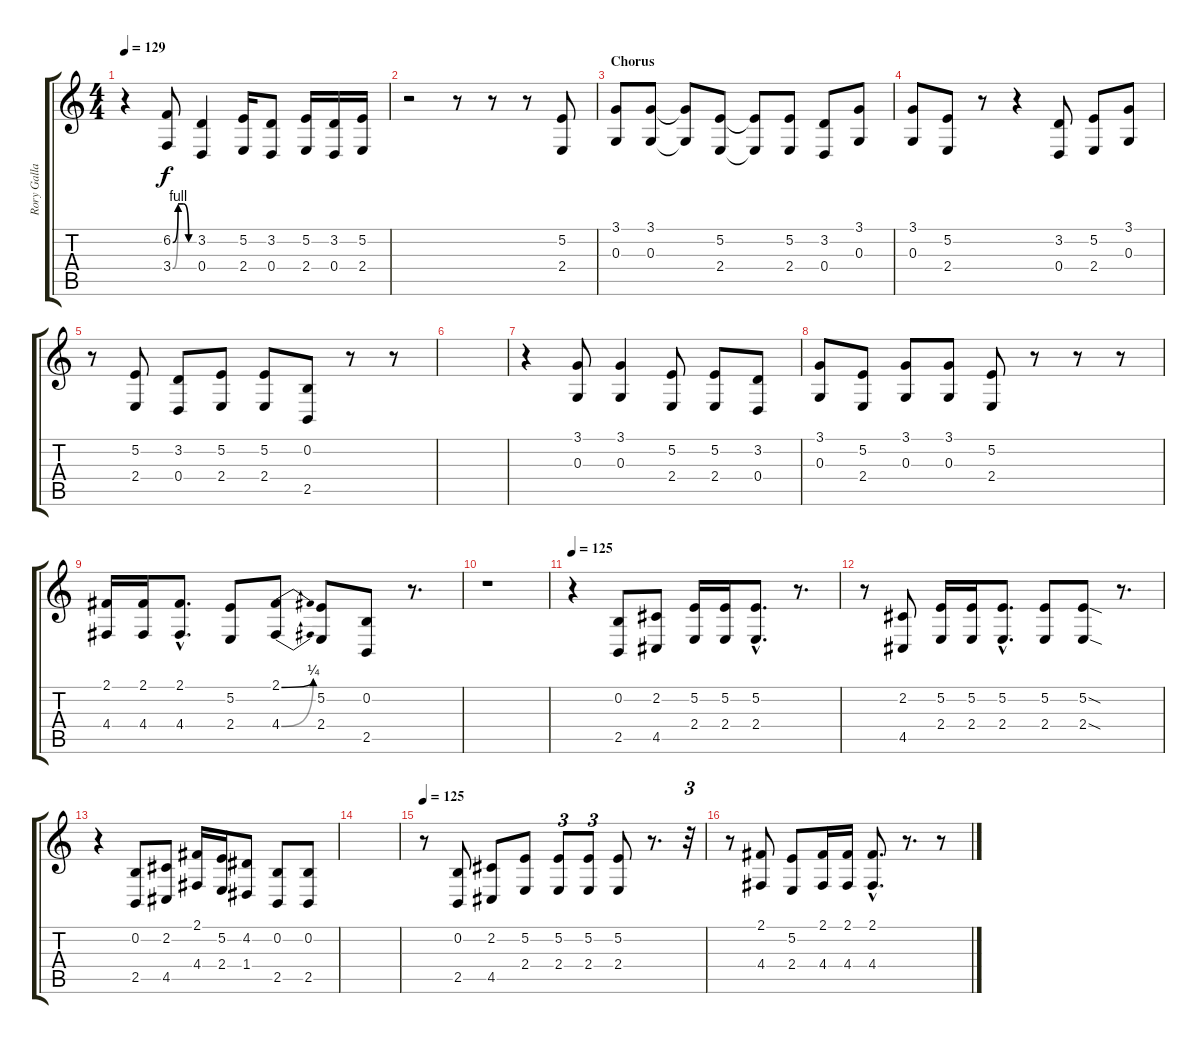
\track ("Rory Gallagher Vocals" "Rory Galla") {instrument sopranosax}
\staff {score tabs}
\tuning (E4 B3 G3 D3 A2 E2) {hide}
\ts (4 4)
\tempo 129
\clef g2
\ks c
r.4{dy f} (6.2{be (custom 0 0 15 4 30 4 45 0 60 0)} 3.4{be (custom 0 0 15 4 30 4 45 0 60 0)}).8 (3.2 0.4).4 (5.2 2.4).16 (3.2 0.4).8 (5.2 2.4).16 (3.2 0.4).16 (5.2 2.4).16 |
r.2 r.8 r.8 r.8 (5.2 2.4).8 |
\section ("" "Chorus")
(3.1 0.3).8 (3.1 0.3).8 (3.1{t} 0.3{t}).8 (5.2 2.4).8 (5.2{t} 2.4{t}).8 (5.2 2.4).8 (3.2 0.4).8 (3.1 0.3).8 |
(3.1 0.3).8 (5.2 2.4).8 r.8 r.4 (3.2 0.4).8 (5.2 2.4).8 (3.1 0.3).8 |
r.8 (5.2 2.4).8 (3.2 0.4).8 (5.2 2.4).8 (5.2 2.4).8 (0.2 2.5).8 r.8 r.8 |
|
r.4 (3.1 0.3).8 (3.1 0.3).4 (5.2 2.4).8 (5.2 2.4).8 (3.2 0.4).8 |
(3.1 0.3).8 (5.2 2.4).8 (3.1 0.3).8 (3.1 0.3).8 (5.2 2.4).8 r.8 r.8 r.8 |
(2.1 4.4).16 (2.1 4.4).16 (2.1{hac} 4.4{hac}).8{d} (5.2 2.4).8 (2.1{be (bend 0 0 60 1)} 4.4{be (bend 0 0 60 1)}).8 (5.2 2.4).8 (0.2 2.5).8 r.8{d} |
r.1 |
\tempo 125
r.4 (0.2 2.5).8 (2.2 4.5).8 (5.2 2.4).16 (5.2 2.4).16 (5.2{hac} 2.4{hac}).8{d} r.8{d} |
r.8 (2.2 4.5).8 (5.2 2.4).16 (5.2 2.4).16 (5.2{hac} 2.4{hac}).8{d} (5.2 2.4).8 (5.2{sod} 2.4{sod}).8 r.8{d} |
r.4 (0.2 2.5).8 (2.2 4.5).8 (2.1 4.4).16 (5.2 2.4).16 (4.2 1.4).8 (0.2 2.5).8 (0.2 2.5).8 |
|
\tempo 125
r.8 (0.2 2.5).8 (2.2 4.5).8 (5.2 2.4).8 (5.2 2.4).8{tu (3 2)} (5.2 2.4).8{tu (3 2)} (5.2 2.4).8 r.8{d} r.32{tu (3 2)} |
r.8 (2.1 4.4).8 (5.2 2.4).8 (2.1 4.4).16 (2.1 4.4).16 (2.1{hac} 4.4{hac}).8{d} r.8{d} r.8
